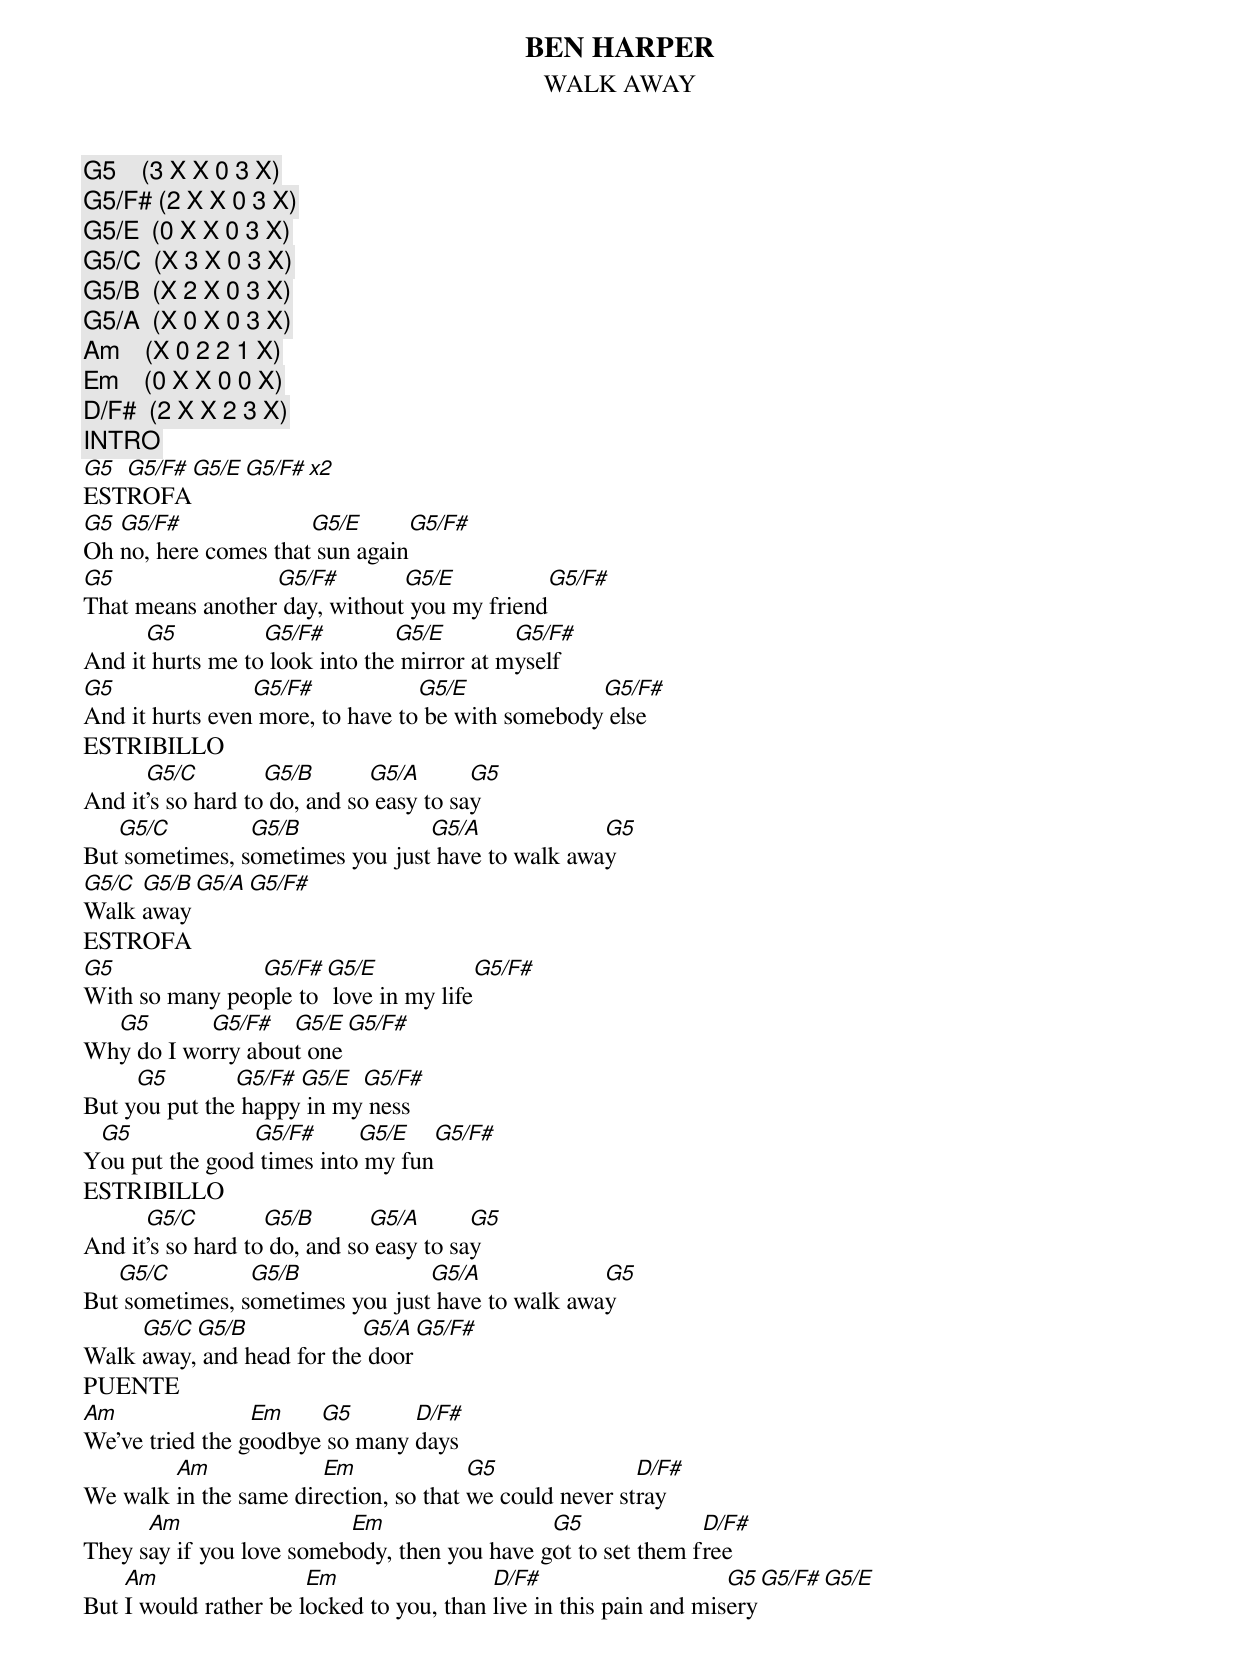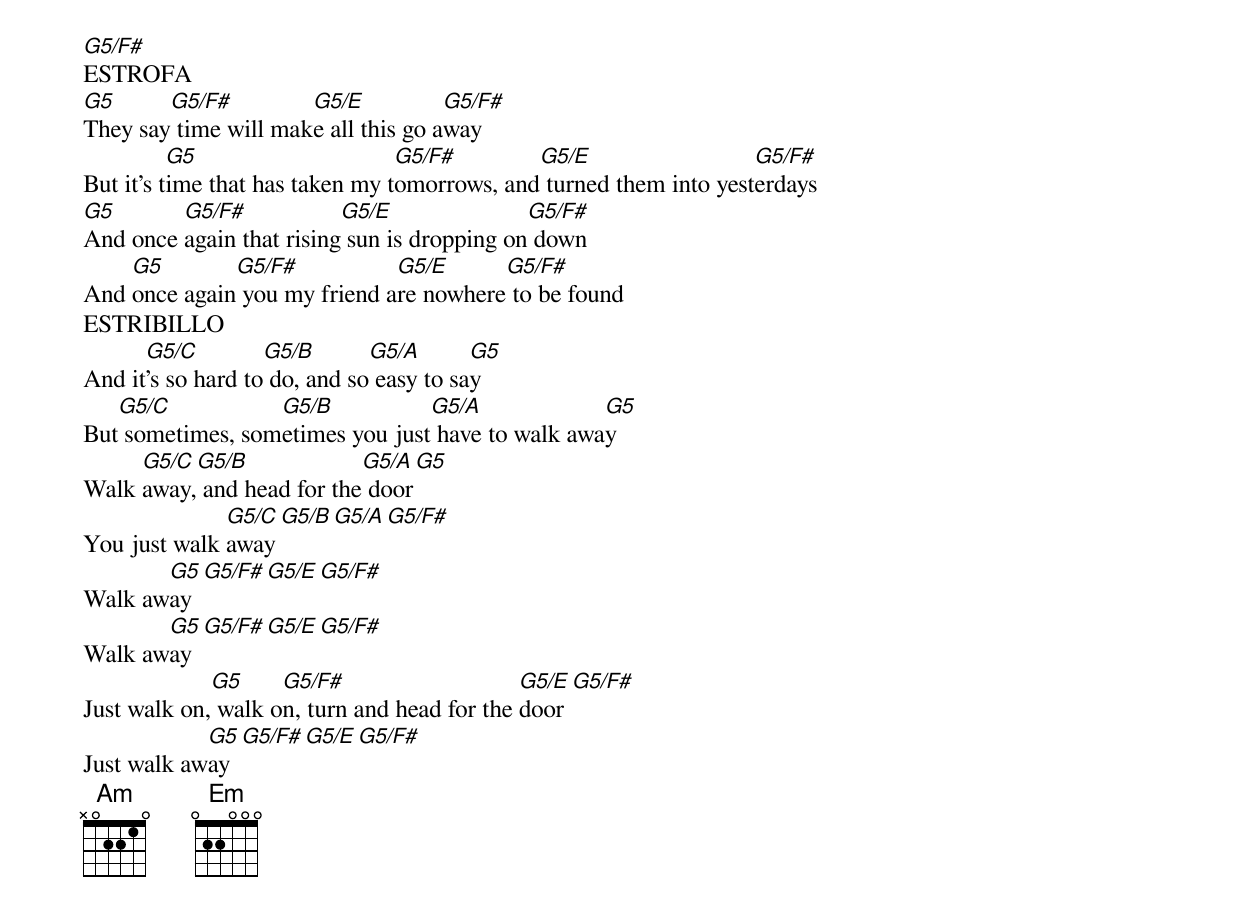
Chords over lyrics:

BEN HARPER
WALK AWAY
G5    (3 X X 0 3 X)
G5/F# (2 X X 0 3 X)
G5/E  (0 X X 0 3 X)
G5/C  (X 3 X 0 3 X)
G5/B  (X 2 X 0 3 X)
G5/A  (X 0 X 0 3 X)
Am    (X 0 2 2 1 X)
Em    (0 X X 0 0 X)
D/F#  (2 X X 2 3 X)
INTRO
G5 G5/F# G5/E G5/F#   x2
ESTROFA
G5 G5/F#              G5/E      G5/F#
Oh no, here comes that sun again
G5                G5/F#        G5/E          G5/F#
That means another day, without you my friend
      G5          G5/F#         G5/E        G5/F#
And it hurts me to look into the mirror at myself
G5               G5/F#            G5/E             G5/F#
And it hurts even more, to have to be with somebody else
ESTRIBILLO
      G5/C         G5/B       G5/A       G5
And it's so hard to do, and so easy to say
   G5/C         G5/B             G5/A             G5
But sometimes, sometimes you just have to walk away
G5/C G5/B G5/A G5/F#
Walk away
ESTROFA
G5              G5/F# G5/E            G5/F#
With so many people to love in my life
  G5       G5/F#   G5/E G5/F#
Why do I worry about one
     G5        G5/F# G5/E  G5/F#
But you put the happy in my ness
 G5             G5/F#      G5/E   G5/F#
You put the good times into my fun
ESTRIBILLO
      G5/C         G5/B       G5/A       G5
And it's so hard to do, and so easy to say
   G5/C         G5/B             G5/A             G5
But sometimes, sometimes you just have to walk away
     G5/C G5/B             G5/A G5/F#
Walk away, and head for the door
PUENTE
Am               Em    G5       D/F#
We've tried the goodbye so many days
        Am             Em              G5               D/F#
We walk in the same direction, so that we could never stray
      Am                  Em                  G5              D/F#
They say if you love somebody, then you have got to set them free
    Am                 Em                 D/F#                     G5 G5/F# G5/E
But I would rather be locked to you, than live in this pain and misery
G5/F#
ESTROFA
G5      G5/F#         G5/E           G5/F#
They say time will make all this go away
          G5                     G5/F#        G5/E                  G5/F#
But it's time that has taken my tomorrows, and turned them into yesterdays
G5       G5/F#            G5/E               G5/F#
And once again that rising sun is dropping on down
    G5        G5/F#           G5/E      G5/F#
And once again you my friend are nowhere to be found
ESTRIBILLO
      G5/C         G5/B       G5/A       G5
And it's so hard to do, and so easy to say
   G5/C           G5/B           G5/A             G5
But sometimes, sometimes you just have to walk away
     G5/C G5/B             G5/A G5
Walk away, and head for the door
              G5/C G5/B G5/A G5/F#
You just walk away
       G5 G5/F# G5/E G5/F#
Walk away
       G5 G5/F# G5/E G5/F#
Walk away
             G5     G5/F#                    G5/E G5/F#
Just walk on, walk on, turn and head for the door
            G5 G5/F# G5/E G5/F#
Just walk away
